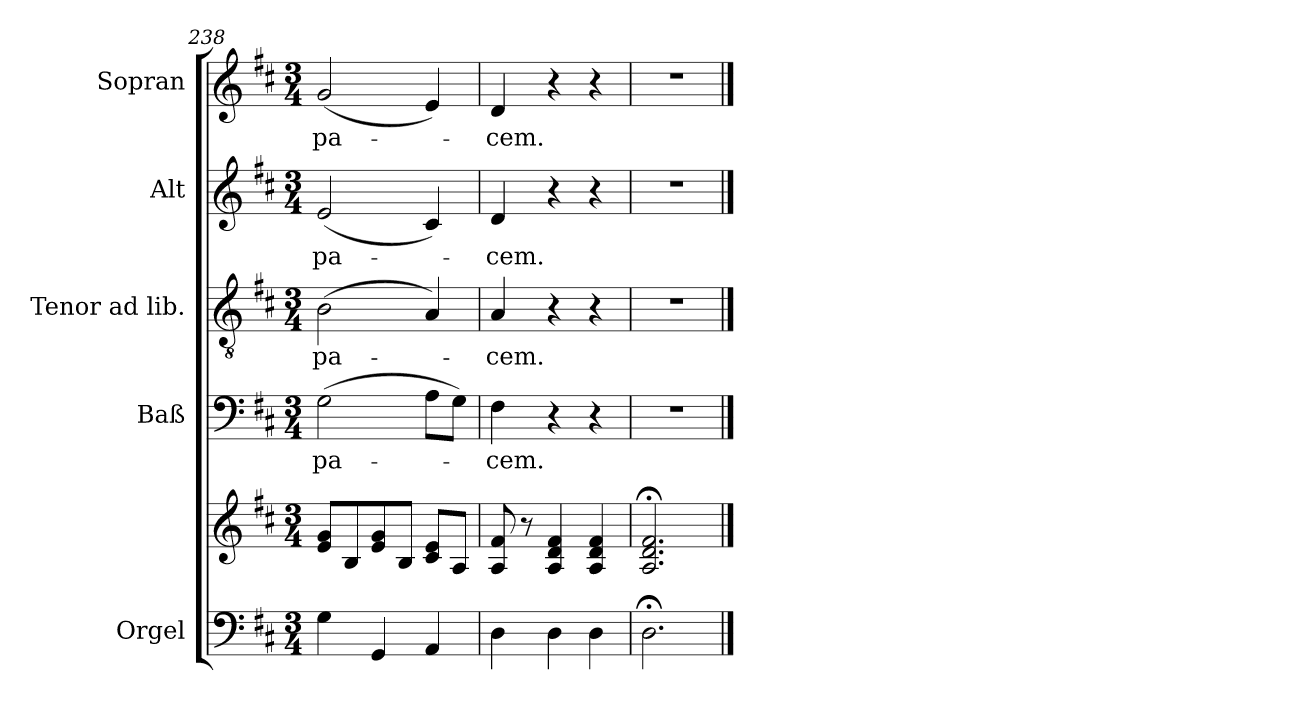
**kern	**kern	**kern	**text	**kern	**text	**kern	**text	**kern	**text
*part5	*part5	*part4	*part4	*part3	*part3	*part2	*part2	*part1	*part1
*staff6	*staff5	*staff4	*staff4	*staff3	*staff3	*staff2	*staff2	*staff1	*staff1
*I"Orgel	*	*I"Baß	*	*I"Tenor ad lib.	*	*I"Alt	*	*I"Sopran	*
*clefF4	*clefG2	*clefF4	*	*clefGv2	*	*clefG2	*	*clefG2	*
*k[f#c#]	*k[f#c#]	*k[f#c#]	*	*k[f#c#]	*	*k[f#c#]	*	*k[f#c#]	*
*D:	*D:	*D:	*	*D:	*	*D:	*	*D:	*
*M3/4	*M3/4	*M3/4	*	*M3/4	*	*M3/4	*	*M3/4	*
=238	=238	=238	=238	=238	=238	=238	=238	=238	=238
!	!	!	!LO:LY:b	!	!LO:LY:b	!	!LO:LY:b	!	!LO:LY:b
4G\	8e/ 8g/L	(>2G\	pa-	(>2B\	pa-	(<2e/	pa-	(<2g/	pa-
.	8B/	.	.	.	.	.	.	.	.
4GG/	8e/ 8g/	.	.	.	.	.	.	.	.
.	8B/J	.	.	.	.	.	.	.	.
4AA/	8c#/ 8e/L	8A\L	.	4A/)	.	4c#/)	.	4e/)	.
.	8A/J	8G\J)	.	.	.	.	.	.	.
=239	=239	=239	=239	=239	=239	=239	=239	=239	=239
!	!	!	!LO:LY:b	!	!LO:LY:b	!	!LO:LY:b	!	!LO:LY:b
4D\	8A/ 8f#/	4F#\	-cem.	4A/	-cem.	4d/	-cem.	4d/	-cem.
.	8r	.	.	.	.	.	.	.	.
4D\	4A/ 4d/ 4f#/	4r	.	4r	.	4r	.	4r	.
4D\	4A/ 4d/ 4f#/	4r	.	4r	.	4r	.	4r	.
=240	=240	=240	=240	=240	=240	=240	=240	=240	=240
2.D;<\	2.A/; 2.d/; 2.f#/;	2.r	.	2.r	.	2.r	.	2.r	.
==	==	==	==	==	==	==	==	==	==
*-	*-	*-	*-	*-	*-	*-	*-	*-	*-
